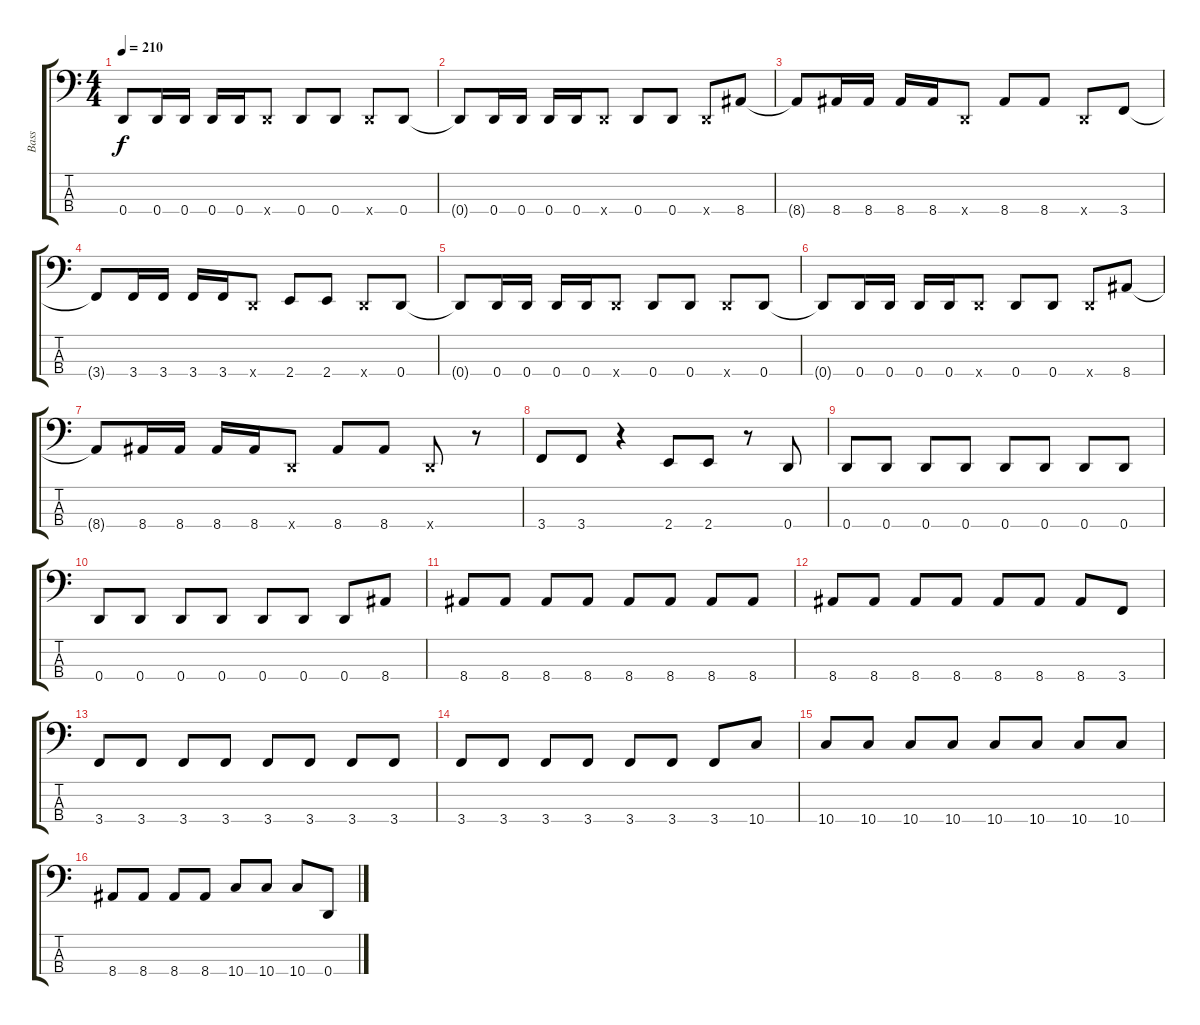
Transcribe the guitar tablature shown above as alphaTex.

\track ("Bass " "Bass ") {instrument electricbassfinger}
\staff {score tabs}
\tuning (G2 D2 A1 D1) {hide}
\ts (4 4)
\tempo 210
\clef f4
\ks c
0.4{t}.8{dy f} 0.4.16 0.4.16 0.4.16 0.4.16 0.4{x}.8 0.4.8 0.4.8 0.4{x}.8 0.4.8 |
0.4{t}.8 0.4.16 0.4.16 0.4.16 0.4.16 0.4{x}.8 0.4.8 0.4.8 0.4{x}.8 8.4.8 |
8.4{t}.8 8.4.16 8.4.16 8.4.16 8.4.16 0.4{x}.8 8.4.8 8.4.8 0.4{x}.8 3.4.8 |
3.4{t}.8 3.4.16 3.4.16 3.4.16 3.4.16 0.4{x}.8 2.4.8 2.4.8 0.4{x}.8 0.4.8 |
0.4{t}.8 0.4.16 0.4.16 0.4.16 0.4.16 0.4{x}.8 0.4.8 0.4.8 0.4{x}.8 0.4.8 |
0.4{t}.8 0.4.16 0.4.16 0.4.16 0.4.16 0.4{x}.8 0.4.8 0.4.8 0.4{x}.8 8.4.8 |
8.4{t}.8 8.4.16 8.4.16 8.4.16 8.4.16 0.4{x}.8 8.4.8 8.4.8 0.4{x}.8 r.8 |
3.4.8 3.4.8 r.4 2.4.8 2.4.8 r.8 0.4.8 |
0.4.8 0.4.8 0.4.8 0.4.8 0.4.8 0.4.8 0.4.8 0.4.8 |
0.4.8 0.4.8 0.4.8 0.4.8 0.4.8 0.4.8 0.4.8 8.4.8 |
8.4.8 8.4.8 8.4.8 8.4.8 8.4.8 8.4.8 8.4.8 8.4.8 |
8.4.8 8.4.8 8.4.8 8.4.8 8.4.8 8.4.8 8.4.8 3.4.8 |
3.4.8 3.4.8 3.4.8 3.4.8 3.4.8 3.4.8 3.4.8 3.4.8 |
3.4.8 3.4.8 3.4.8 3.4.8 3.4.8 3.4.8 3.4.8 10.4.8 |
10.4.8 10.4.8 10.4.8 10.4.8 10.4.8 10.4.8 10.4.8 10.4.8 |
8.4.8 8.4.8 8.4.8 8.4.8 10.4.8 10.4.8 10.4.8 0.4.8
